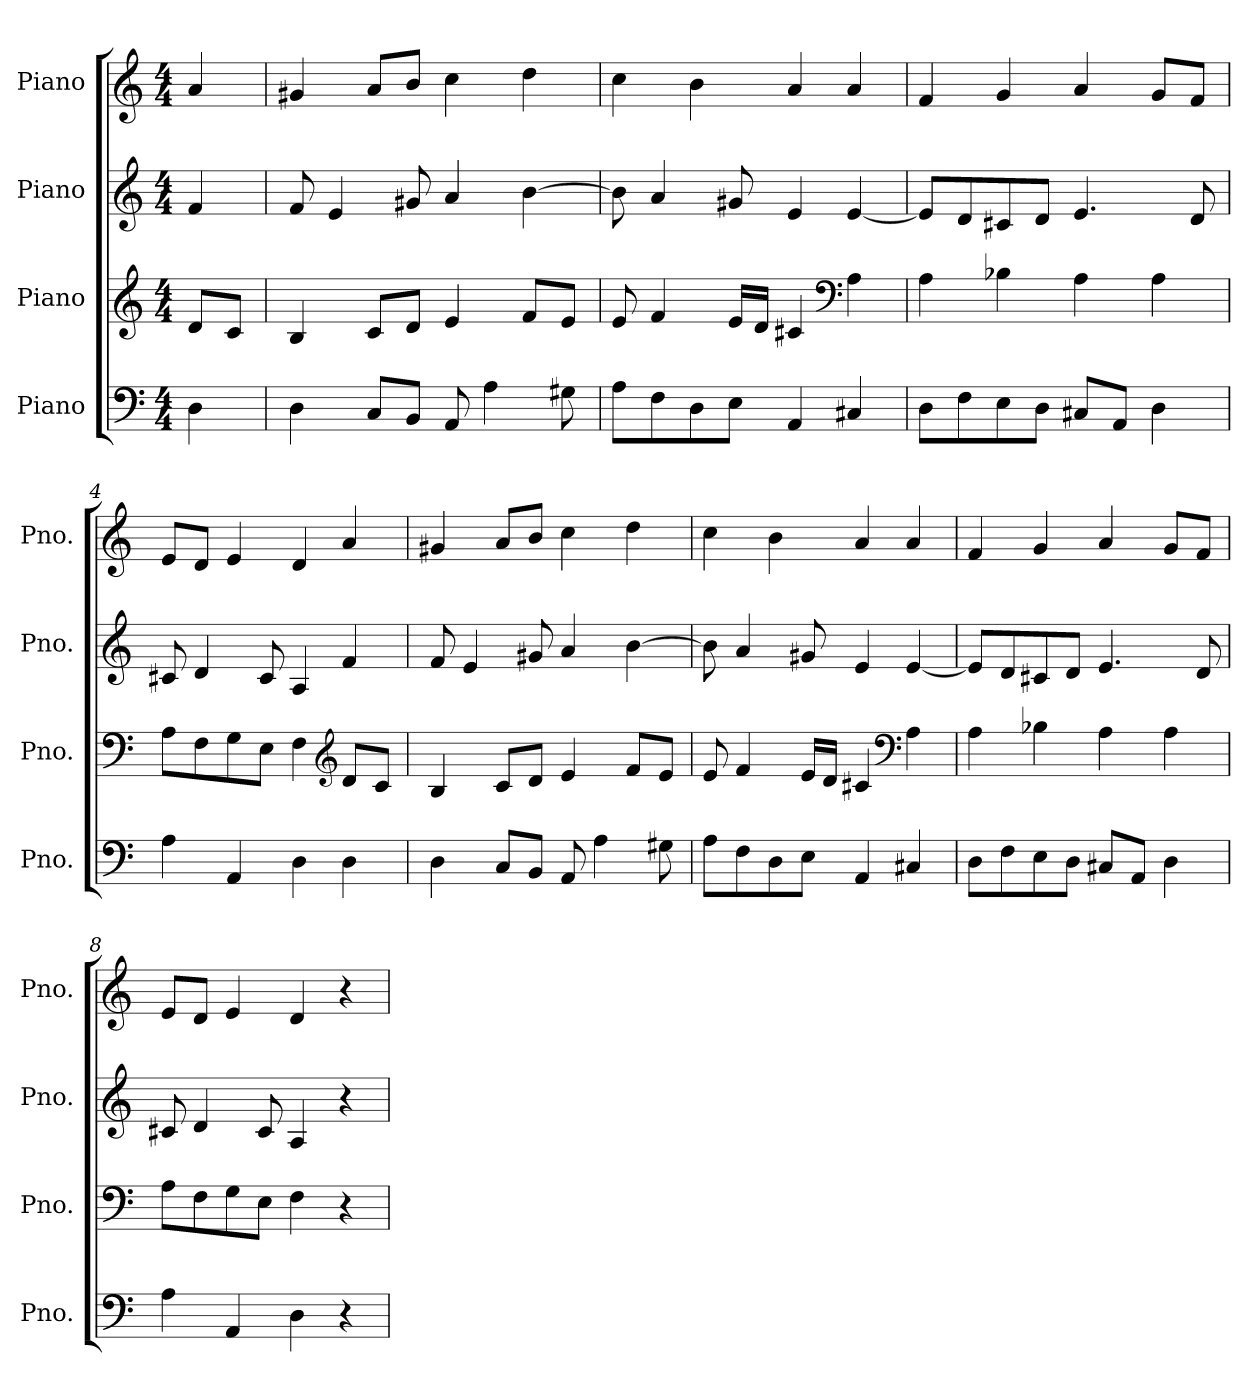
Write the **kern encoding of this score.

**kern	**kern	**kern	**kern
*part4	*part3	*part2	*part1
*staff4	*staff3	*staff2	*staff1
*I"Piano	*I"Piano	*I"Piano	*I"Piano
*I'Pno.	*I'Pno.	*I'Pno.	*I'Pno.
*clefF4	*clefG2	*clefG2	*clefG2
*k[]	*k[]	*k[]	*k[]
*M4/4	*M4/4	*M4/4	*M4/4
*MM80	*MM80	*MM80	*MM80
=	=	=	=
4D\	8d/L	4f/	4a/
.	8c/J	.	.
=1	=1	=1	=1
4D\	4B/	8f/	4g#X/
.	.	4e/	.
8C/L	8c/L	.	8a/L
8BB/J	8d/J	8g#X/	8b/J
8AA/	4e/	4a/	4cc\
4A\	.	.	.
.	8f/L	[4b\	4dd\
8G#X\	8e/J	.	.
=2	=2	=2	=2
8A\L	8e/	8b\]	4cc\
8F\	4f/	4a/	.
8D\	.	.	4b\
8E\J	16e/LL	8g#X/	.
.	16d/JJ	.	.
4AA/	4c#X/	4e/	4a/
*	*clefF4	*	*
4C#X/	4A\	[4e/	4a/
=3	=3	=3	=3
8D\L	4A\	8e/L]	4f/
8F\	.	8d/	.
8E\	4B-X\	8c#X/	4g/
8D\J	.	8d/J	.
8C#X/L	4A\	4.e/	4a/
8AA/J	.	.	.
4D\	4A\	.	8g/L
.	.	8d/	8f/J
!!LO:LB:g=z
=4	=4	=4	=4
4A\	8A\L	8c#X/	8e/L
.	8F\	4d/	8d/J
4AA/	8G\	.	4e/
.	8E\J	8c#/	.
4D\	4F\	4A/	4d/
*	*clefG2	*	*
4D\	8d/L	4f/	4a/
.	8c/J	.	.
=5	=5	=5	=5
4D\	4B/	8f/	4g#X/
.	.	4e/	.
8C/L	8c/L	.	8a/L
8BB/J	8d/J	8g#X/	8b/J
8AA/	4e/	4a/	4cc\
4A\	.	.	.
.	8f/L	[4b\	4dd\
8G#X\	8e/J	.	.
=6	=6	=6	=6
8A\L	8e/	8b\]	4cc\
8F\	4f/	4a/	.
8D\	.	.	4b\
8E\J	16e/LL	8g#X/	.
.	16d/JJ	.	.
4AA/	4c#X/	4e/	4a/
*	*clefF4	*	*
4C#X/	4A\	[4e/	4a/
=7	=7	=7	=7
8D\L	4A\	8e/L]	4f/
8F\	.	8d/	.
8E\	4B-X\	8c#X/	4g/
8D\J	.	8d/J	.
8C#X/L	4A\	4.e/	4a/
8AA/J	.	.	.
4D\	4A\	.	8g/L
.	.	8d/	8f/J
!!LO:LB:g=z
=8	=8	=8	=8
4A\	8A\L	8c#X/	8e/L
.	8F\	4d/	8d/J
4AA/	8G\	.	4e/
.	8E\J	8c#/	.
4D\	4F\	4A/	4d/
4r	4r	4r	4r
=	=	=	=
*-	*-	*-	*-
